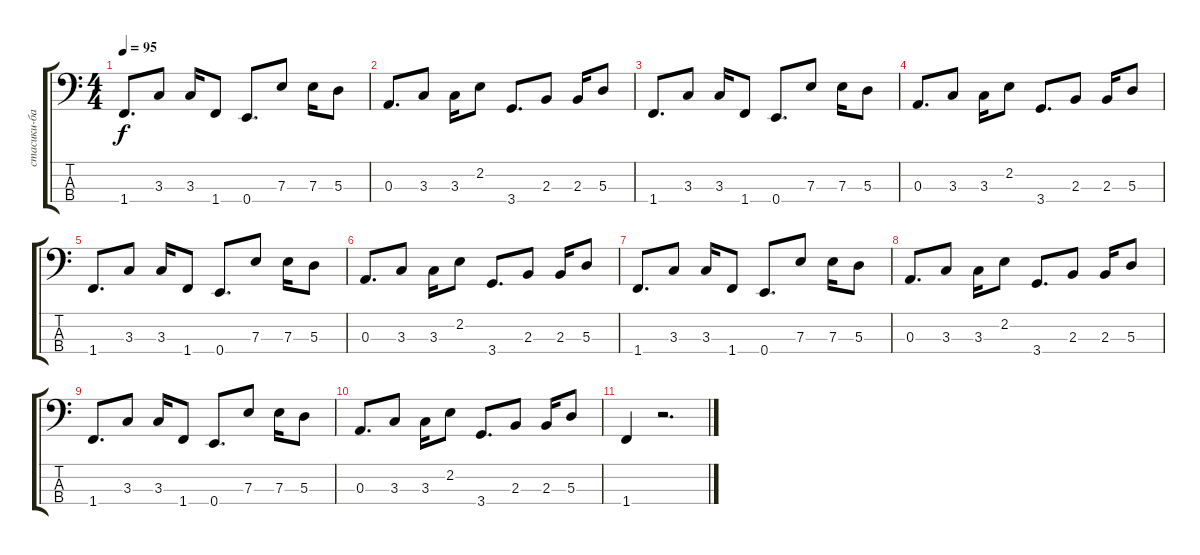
\track ("стасики-басят" "стасики-ба") {instrument electricbassfinger}
\staff {score tabs}
\tuning (G2 D2 A1 E1) {hide}
\ts (4 4)
\tempo 95
\clef f4
\ks c
1.4.8{d dy f} 3.3.8 3.3.16 1.4.8 0.4.8{d} 7.3.8 7.3.16 5.3.8 |
0.3.8{d} 3.3.8 3.3.16 2.2.8 3.4.8{d} 2.3.8 2.3.16 5.3.8 |
1.4.8{d} 3.3.8 3.3.16 1.4.8 0.4.8{d} 7.3.8 7.3.16 5.3.8 |
0.3.8{d} 3.3.8 3.3.16 2.2.8 3.4.8{d} 2.3.8 2.3.16 5.3.8 |
1.4.8{d} 3.3.8 3.3.16 1.4.8 0.4.8{d} 7.3.8 7.3.16 5.3.8 |
0.3.8{d} 3.3.8 3.3.16 2.2.8 3.4.8{d} 2.3.8 2.3.16 5.3.8 |
1.4.8{d} 3.3.8 3.3.16 1.4.8 0.4.8{d} 7.3.8 7.3.16 5.3.8 |
0.3.8{d} 3.3.8 3.3.16 2.2.8 3.4.8{d} 2.3.8 2.3.16 5.3.8 |
1.4.8{d} 3.3.8 3.3.16 1.4.8 0.4.8{d} 7.3.8 7.3.16 5.3.8 |
0.3.8{d} 3.3.8 3.3.16 2.2.8 3.4.8{d} 2.3.8 2.3.16 5.3.8 |
1.4.4 r.2{d}
